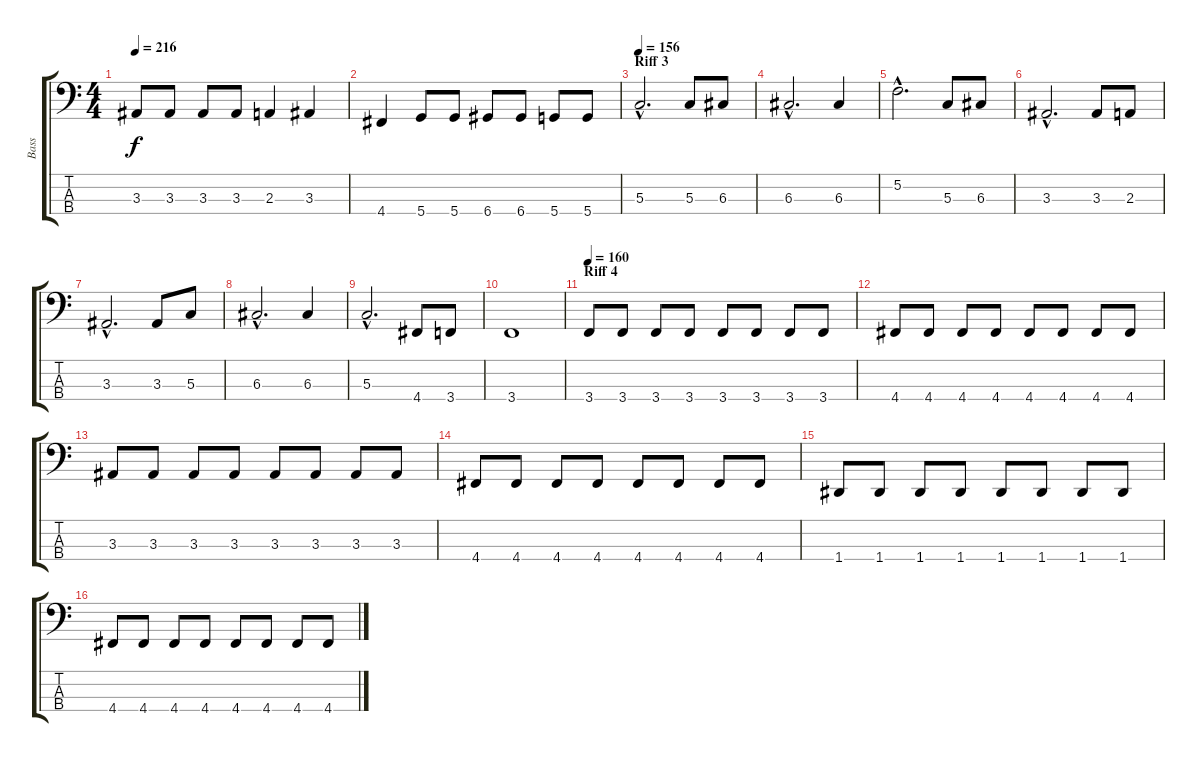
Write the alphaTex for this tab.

\track ("Bass" "Bass") {instrument electricbassfinger}
\staff {score tabs}
\tuning (F2 C2 G1 D1) {hide}
\ts (4 4)
\tempo 216
\clef f4
\ks c
3.3.8{dy f} 3.3.8 3.3.8 3.3.8 2.3.4 3.3.4 |
4.4.4 5.4.8 5.4.8 6.4.8 6.4.8 5.4.8 5.4.8 |
\section ("" "Riff 3")
\tempo 156
5.3{hac}.2{d} 5.3.8 6.3.8 |
6.3{hac}.2{d} 6.3.4 |
5.2{hac}.2{d} 5.3.8 6.3.8 |
3.3{hac}.2{d} 3.3.8 2.3.8 |
3.3{hac}.2{d} 3.3.8 5.3.8 |
6.3{hac}.2{d} 6.3.4 |
5.3{hac}.2{d} 4.4.8 3.4.8 |
3.4.1 |
\section ("" "Riff 4")
\tempo 160
3.4.8 3.4.8 3.4.8 3.4.8 3.4.8 3.4.8 3.4.8 3.4.8 |
4.4.8 4.4.8 4.4.8 4.4.8 4.4.8 4.4.8 4.4.8 4.4.8 |
3.3.8 3.3.8 3.3.8 3.3.8 3.3.8 3.3.8 3.3.8 3.3.8 |
4.4.8 4.4.8 4.4.8 4.4.8 4.4.8 4.4.8 4.4.8 4.4.8 |
1.4.8 1.4.8 1.4.8 1.4.8 1.4.8 1.4.8 1.4.8 1.4.8 |
4.4.8 4.4.8 4.4.8 4.4.8 4.4.8 4.4.8 4.4.8 4.4.8
